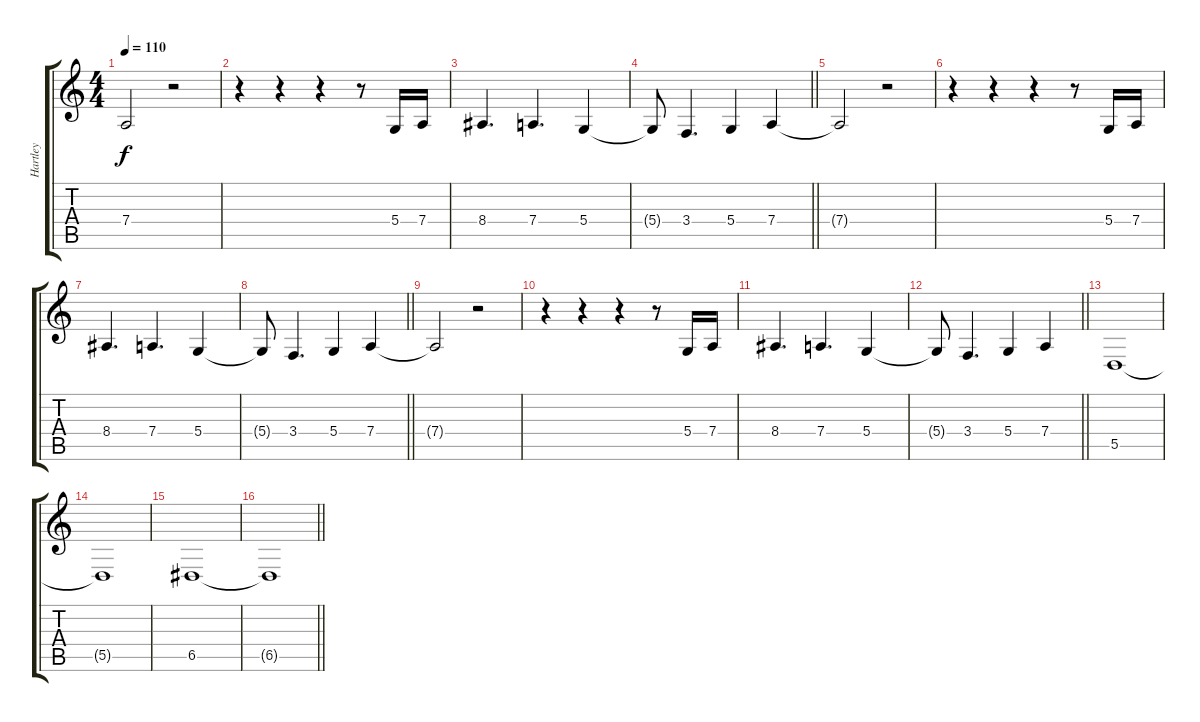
\track ("Hartley" "Hartley") {instrument lead2sawtooth}
\staff {score tabs}
\tuning (E4 B3 G3 D3 A2 E2) {hide}
\ts (4 4)
\tempo 110
\clef g2
\ks c
7.4{t}.2{dy f} r.2 |
r.4 r.4 r.4 r.8 5.4.16 7.4.16 |
8.4.4{d} 7.4.4{d} 5.4.4 |
\barLineRight lightlight
5.4{t}.8 3.4.4{d} 5.4.4 7.4.4 |
7.4{t}.2 r.2 |
r.4 r.4 r.4 r.8 5.4.16 7.4.16 |
8.4.4{d} 7.4.4{d} 5.4.4 |
\barLineRight lightlight
5.4{t}.8 3.4.4{d} 5.4.4 7.4.4 |
7.4{t}.2 r.2 |
r.4 r.4 r.4 r.8 5.4.16 7.4.16 |
8.4.4{d} 7.4.4{d} 5.4.4 |
\barLineRight lightlight
5.4{t}.8 3.4.4{d} 5.4.4 7.4.4 |
5.5.1 |
5.5{t}.1 |
6.5.1 |
\barLineRight lightlight
6.5{t}.1
